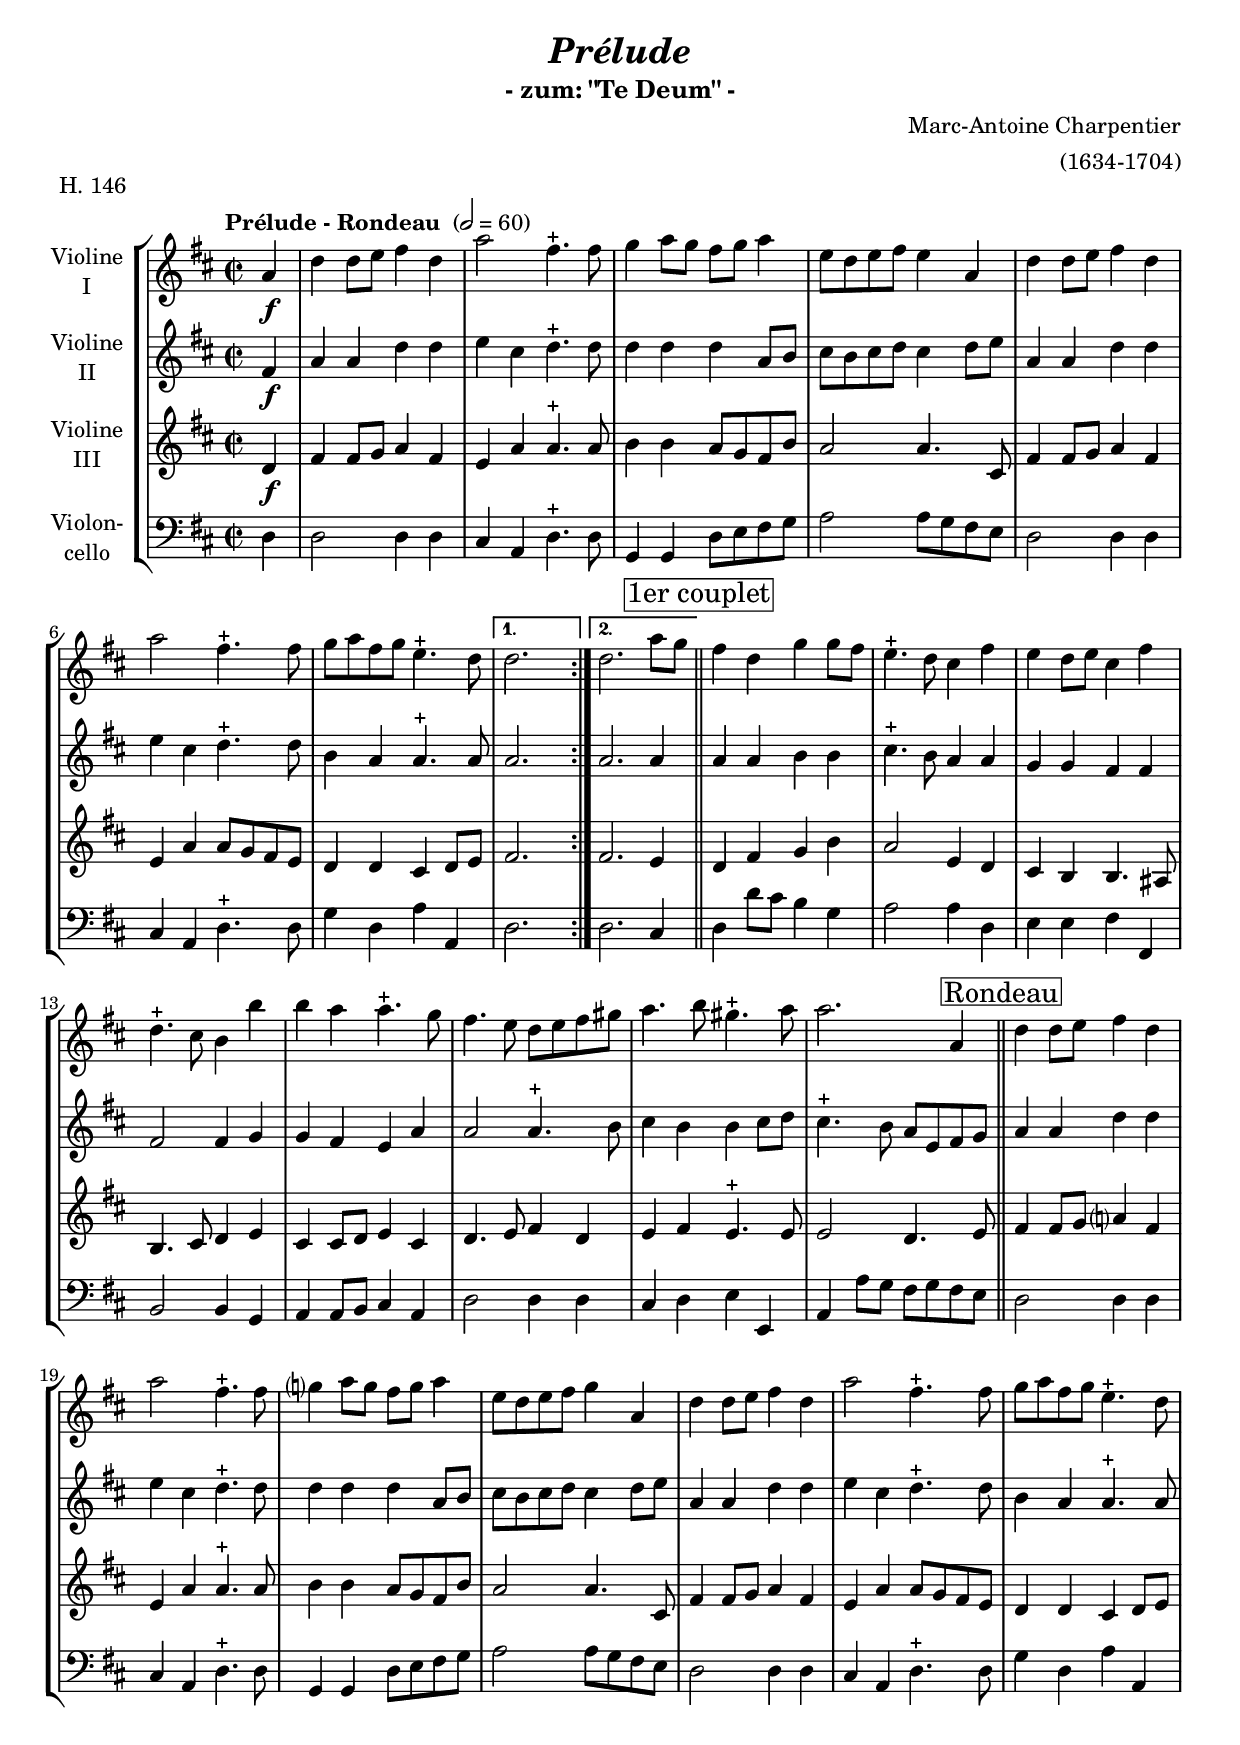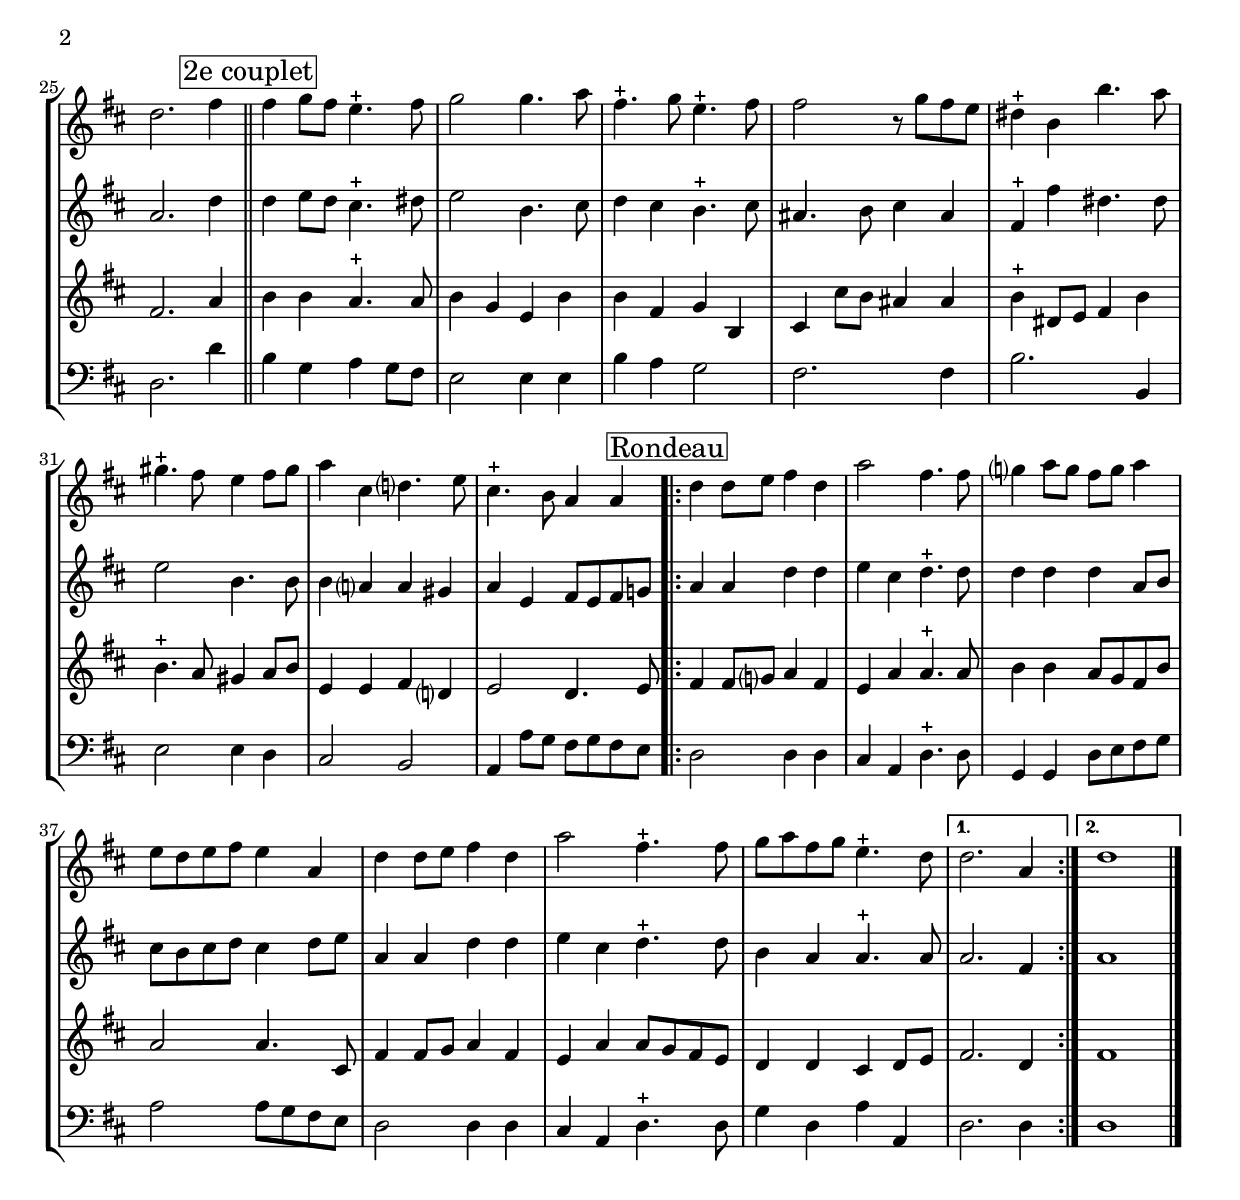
\version "2.14.2"
\include "deutsch.ly"

#(set-global-staff-size 19.5)

\header {
  title     = \markup \bold \italic "Prélude"
  subtitle  = "- zum: \"Te Deum\" -"
  composer  = "Marc-Antoine Charpentier"
  arranger  = "(1634-1704)"
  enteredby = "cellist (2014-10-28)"
  piece     = "H. 146"
}

voiceconsts = {
  \key d \major
  \time 2/2
  \tempo "Prélude - Rondeau " 2=60
  %\numericTimeSignature
  \compressFullBarRests
}

mihi = "clarinet"
mist = "string ensemble 1"
milo = "drawbar organ"
mikl = "acoustic grand"

ma = { \bar "||" \mark \markup \box "1er couplet" }
mb = { \bar "||" \mark \markup \box "Rondeau" }
mc = { \bar "||" \mark \markup \box "2e couplet" }
md = { \mark \markup \box "Rondeau" }

va = \relative c'' {
   \voiceconsts

   \partial 4
   \repeat volta 2 {
     a4\f
     d d8 e fis4 d
     a'2 fis4.-+ fis8
     g4 a8 g fis g a4
     e8 d e fis e4 a,
     d d8 e fis4 d
     a'2 fis4.-+ fis8
     g a fis g e4.-+ d8
   }
   \alternative {
     { d2. s4 }
     { d2. a'8 g }
   } \ma
   fis4 d g g8 fis
   e4.-+ d8 cis4 fis
   e d8 e cis4 fis
   d4.-+ cis8 h4 h'
   h a a4.-+ g8
   fis4. e8 d e fis gis

   a4. h8 gis4.-+ a8
   a2. a,4 \mb
   d d8 e fis4 d
   a'2 fis4.-+ fis8
   g?4 a8 g fis g a4
   e8 d e fis g4 a,
   d d8 e fis4 d

   a'2 fis4.-+ fis8
   g a fis g e4.-+ d8
   d2. fis4 \mc
   fis g8 fis e4.-+ fis8
   g2 g4. a8
   fis4.-+ g8 e4.-+ fis8
   fis2 r8 g fis e

   dis4-+ h h'4. a8
   gis4.-+ fis8 e4 fis8 gis
   a4 cis, d?4. e8
   cis4.-+ h8 a4 a \md
   \repeat volta 2 {
     d d8 e fis4 d
     a'2 fis4. fis8
     g?4 a8 g fis g a4

     e8 d e fis e4 a,
     d d8 e fis4 d
     a'2 fis4.-+ fis8
     g a fis g e4.-+ d8
   }
   \alternative {
     { d2. a4 }
     { d1 }
   } \bar "|."
}

vb = \relative c' {
   \voiceconsts

   \partial 4
   \repeat volta 2 {
     fis4\f
     a a d d
     e cis d4.-+ d8
     d4 d d a8 h
     cis h cis d cis4 d8 e
     a,4 a d d
     e cis d4.-+ d8
     h4 a a4.-+ a8
   }
   \alternative {
     { a2. s4 }
     { a2. a4 }
   } \ma
   a a h h
   cis4.-+ h8 a4 a
   g g fis fis
   fis2 fis4 g
   g fis e a
   a2 a4.-+ h8

   cis4 h h cis8 d
   cis4.-+ h8 a e fis g \mb
   a4 a d d
   e cis d4.-+ d8
   d4 d d a8 h
   cis h cis d cis4 d8 e
   a,4 a d d

   e cis d4.-+ d8
   h4 a a4.-+ a8
   a2. d4 \mc
   d e8 d cis4.-+ dis8
   e2 h4. cis8
   d4 cis h4.-+ cis8
   ais4. h8 cis4 ais

   fis-+ fis' dis4. dis8
   e2 h4. h8
   h4 a? a gis
   a e fis8 e fis g! \md
   \repeat volta 2 {
     a4 a d d
     e cis d4.-+ d8
     d4 d d a8 h

     cis h cis d cis4 d8 e
     a,4 a d d
     e cis d4.-+ d8
     h4 a a4.-+ a8
   }
   \alternative {
     { a2. fis4 }
     { a1 }
   } \bar "|."
}

vc = \relative c' {
   \voiceconsts

   \partial 4
   \repeat volta 2 {
     d4\f
     fis fis8 g a4 fis
     e a a4.-+ a8
     h4 h a8 g fis h
     a2 a4. cis,8
     fis4 fis8 g a4 fis
     e a a8 g fis e
     d4 d cis d8 e
   }
   \alternative {
     { fis2. s4 }
     { fis2. e4 }
   } \ma
   d fis g h
   a2 e4 d
   cis h h4. ais8
   h4. cis8 d4 e
   cis cis8 d e4 cis
   d4. e8 fis4 d

   e fis e4.-+ e8
   e2 d4. e8 \mb
   fis4 fis8 g a?4 fis
   e a a4.-+ a8
   h4 h a8 g fis h
   a2 a4. cis,8
   fis4 fis8 g a4 fis

   e a a8 g fis e
   d4 d cis d8 e
   fis2. a4 \mc
   h h a4.-+ a8
   h4 g e h'
   h fis g h,
   cis cis'8 h ais4 ais

   h-+ dis,8 e fis4 h
   h4.-+ a8 gis4 a8 h
   e,4 e fis d?
   e2 d4. e8 \md
   \repeat volta 2 {
     fis4 fis8 g? a4 fis
     e a a4.-+ a8
     h4 h a8 g fis h

     a2 a4. cis,8
     fis4 fis8 g a4 fis
     e a a8 g fis e
     d4 d cis d8 e
   }
   \alternative {
     { fis2. d4 }
     { fis1 }
   } \bar "|."
}

vd = \relative c {
   \voiceconsts
   \clef "bass"

   \partial 4
   \repeat volta 2 {
     d4
     d2 d4 d
     cis a d4.-+ d8
     g,4 g d'8 e fis g
     a2 a8 g fis e
     d2 d4 d
     cis a d4.-+ d8
     g4 d a' a,
   }
   \alternative {
     { d2. s4 }
     { d2. cis4 }
   } \ma
   d d'8 cis h4 g
   a2 a4 d,
   e e fis fis,
   h2 h4 g
   a a8 h cis4 a
   d2 d4 d

   cis d e e,
   a a'8 g fis g fis e \mb
   d2 d4 d
   cis a d4.-+ d8
   g,4 g d'8 e fis g
   a2 a8 g fis e
   d2 d4 d

   cis a d4.-+ d8
   g4 d a' a,
   d2. d'4 \mc
   h g a g8 fis
   e2 e4 e
   h' a g2
   fis2. fis4

   h2. h,4
   e2 e4 d
   cis2 h
   a4 a'8 g fis g fis e \md
   \repeat volta 2 {
     d2 d4 d
     cis a d4.-+ d8
     g,4 g d'8 e fis g

     a2 a8 g fis e
     d2 d4 d
     cis a d4.-+ d8
     g4 d a' a,
   }
   \alternative {
     { d2. d4 }
     { d1 }
   } \bar "|."
}


music = \new StaffGroup <<
      \new Staff {
        \set Staff.midiInstrument = \mist
        \set Staff.instrumentName = \markup \center-column { "Violine" "I" }
        \transpose d d { \va }
      }

      \new Staff {
        \set Staff.midiInstrument = \mist
        \set Staff.instrumentName = \markup \center-column { "Violine" "II" }
        \transpose d d { \vb }
      }

      \new Staff {
        \set Staff.midiInstrument = \mist
        \set Staff.instrumentName = \markup \center-column { "Violine" "III" }
        \transpose d d { \vc }
      }

      \new Staff {
        \set Staff.midiInstrument = \milo
        \set Staff.instrumentName = \markup \center-column { "Violon-" "cello" }
        \transpose d d { \vd }
      }
>>

\book {
  \score {
   \music
    \layout {}
  }

  \score {
    \unfoldRepeats \music

    \midi {
      \context {
        \Score
      }
    }
  }
}
